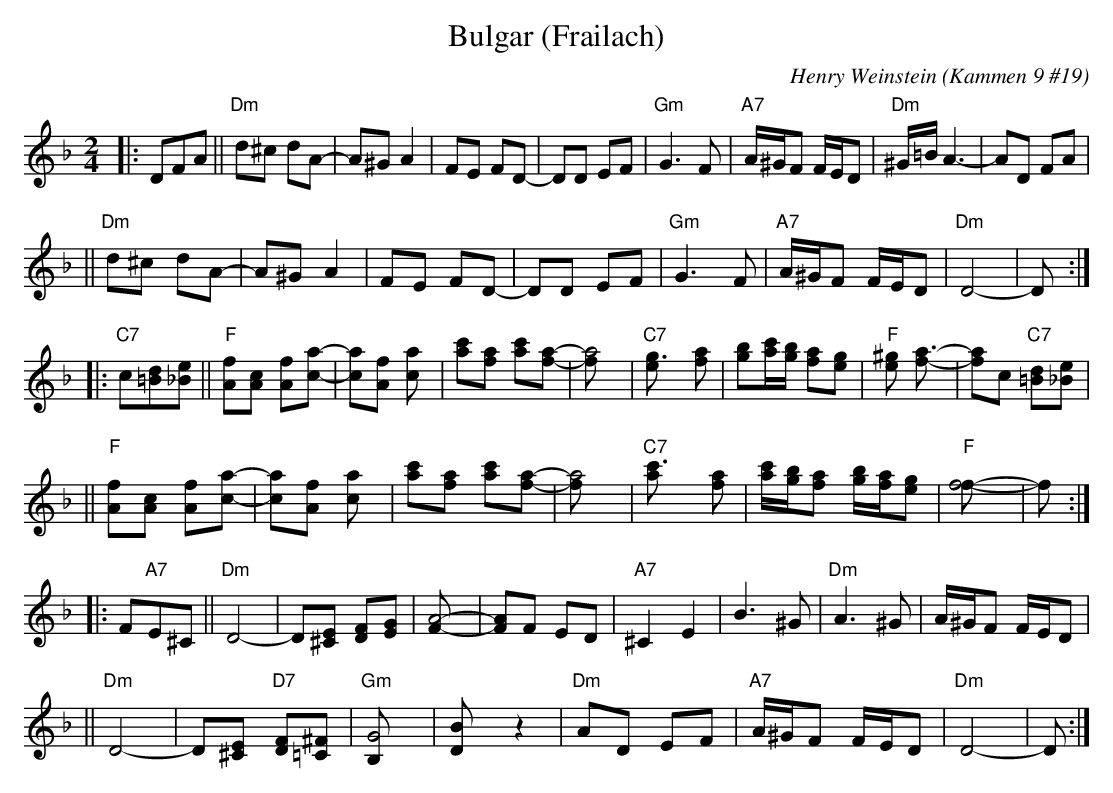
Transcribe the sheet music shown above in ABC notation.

X:1
T: Bulgar (Frailach)
C: Henry Weinstein (Kammen 9 #19)
K: Dm
M: 2/4
L: 1/8
|: DFA \
|| "Dm"d^c dA- | A^G A2 | FE FD- | DD EF | "Gm"G3 F | "A7"A/^G/F F/E/D | "Dm"^G/=B/ A3- | AD FA |
|| "Dm"d^c dA- | A^G A2 | FE FD- | DD EF | "Gm"G3 F | "A7"A/^G/F F/E/D | "Dm"D4-        | D :|
|: "C7"c[d=B][e_B] \
|| "F"[fA][cA] [fA][ac]- | [ac][fA] [a2c] | [c'a][af] [c'a][af]- | [a4f] \
| "C7"[g3e] [af] | [bg][c'/a][b/g] [af][ge] | "F"[^ge] [a3f]- | [af]c "C7"[d=B][e_B] |
|| "F"[fA][cA] [fA][ac]- | [ac][fA] [a2c] | [c'a][af] [c'a][af]- | [a4f] \
|  "C7"[c'3a] [af] | [c'/a][b/g][af] [b/g/][a/f/][ge] | "F"[f4f]- | f :|
|: F"A7"E^C \
|| "Dm"D4- | D[E^C] [FD][GE] | [A4F]- | [AF]F ED | "A7"^C2 E2 | B3 ^G | "Dm"A3 ^G | A/^G/F F/E/D |
|| "Dm"D4- | D[E^C] "D7"[FD][^F=C] | "Gm"[G4B,] | [B2D] z2 | "Dm"AD EF | "A7"A/^G/F F/E/D | "Dm"D4- | D :|
